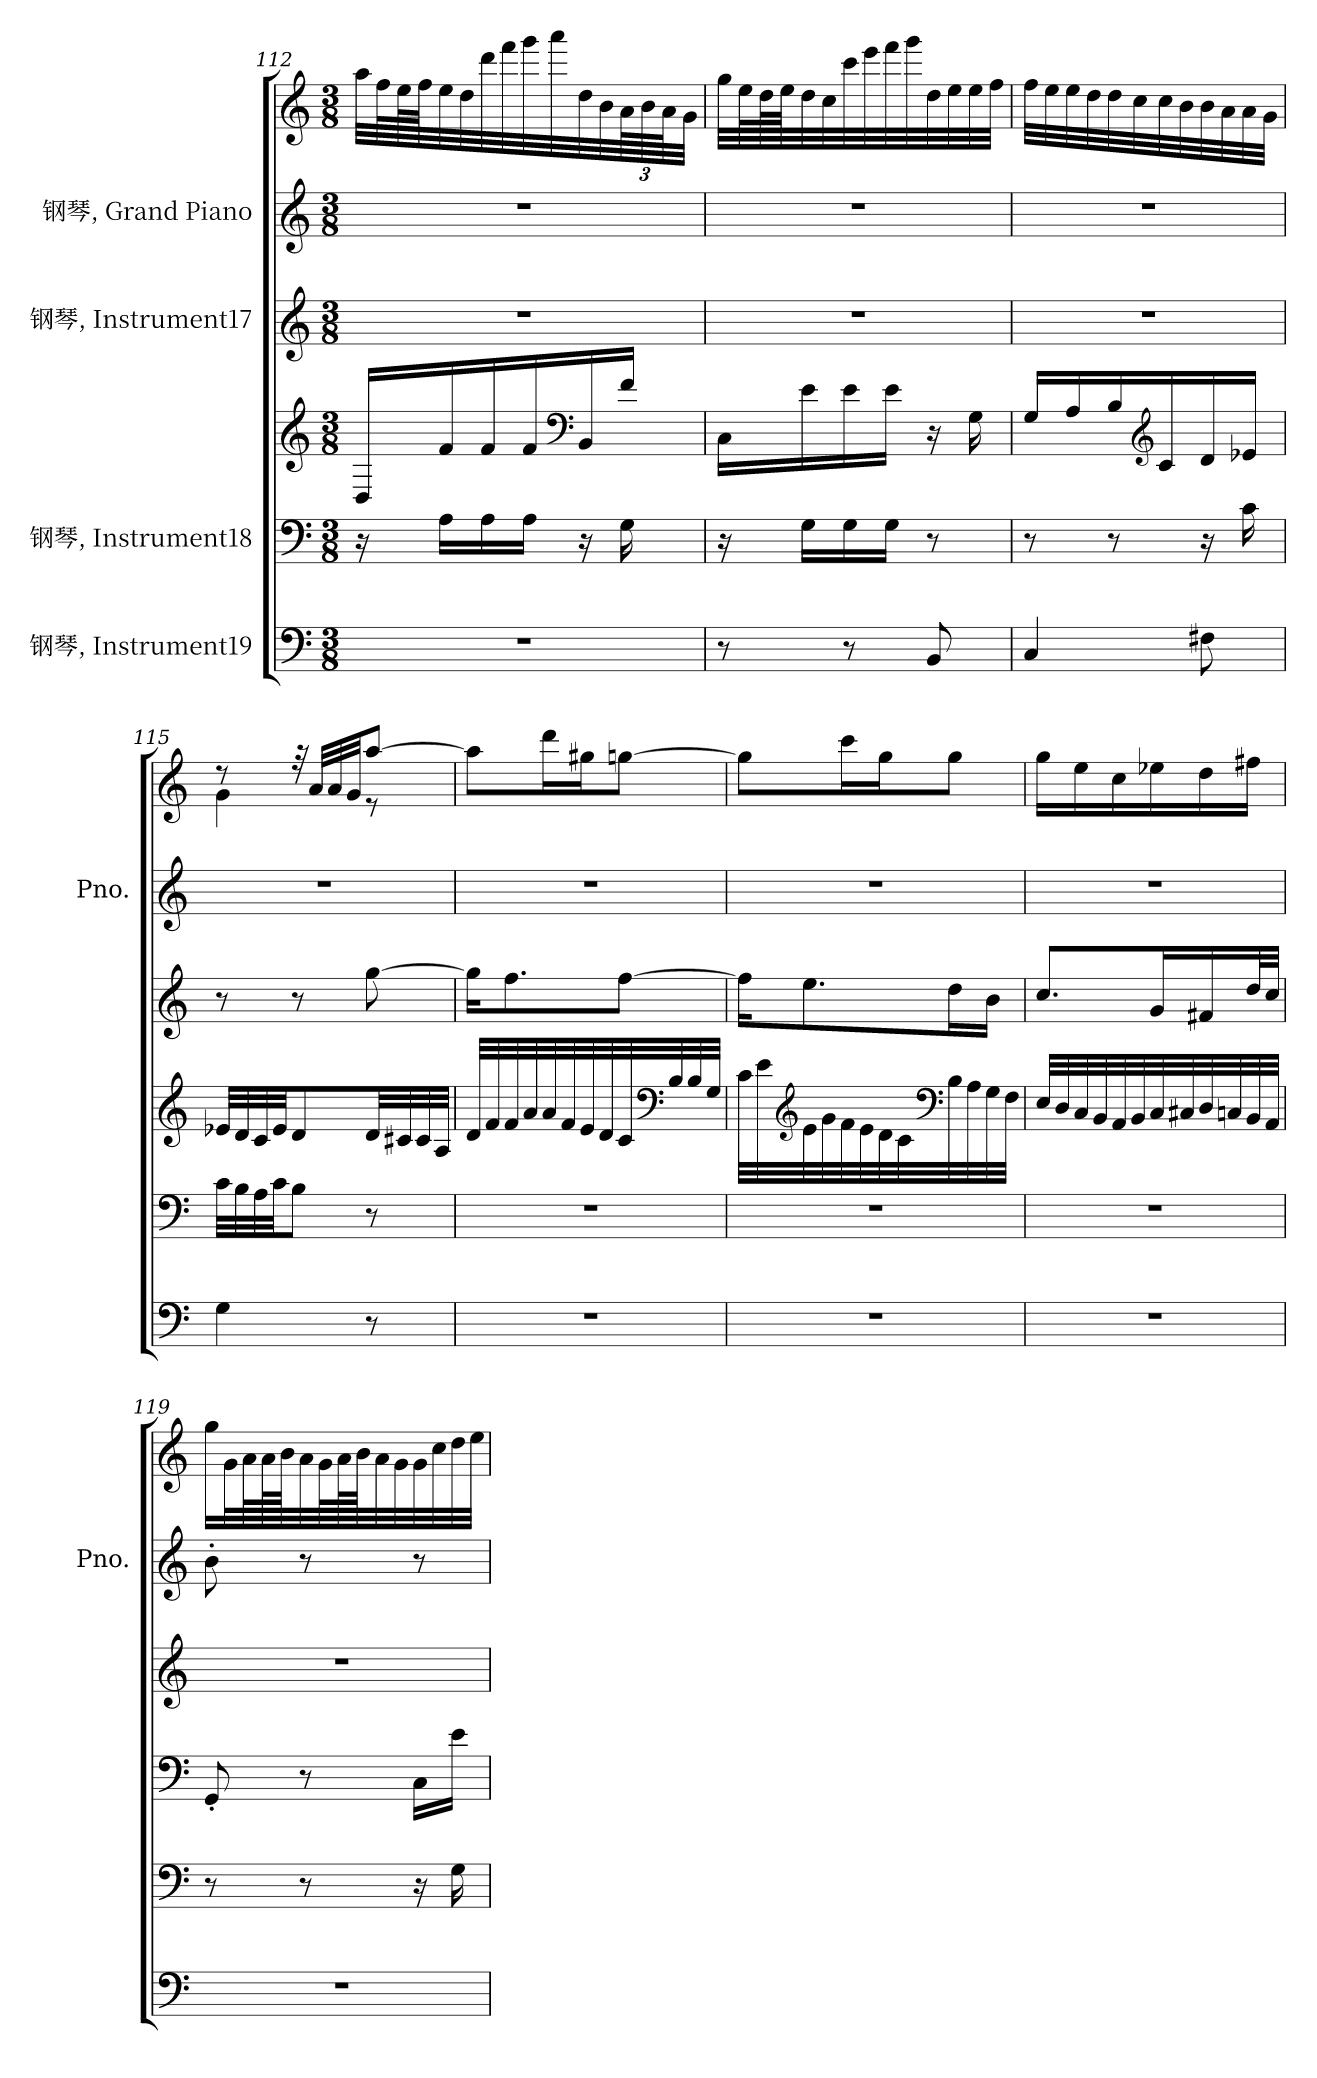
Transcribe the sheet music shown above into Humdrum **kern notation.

**kern	**kern	**kern	**kern	**kern	**kern
*part4	*part3	*part3	*part2	*part1	*part1
*staff6	*staff5	*staff4	*staff3	*staff2	*staff1
*I"钢琴, Instrument19	*I"钢琴, Instrument18	*	*I"钢琴, Instrument17	*I"钢琴, Grand Piano	*
*	*	*	*	*I'Pno.	*
!!LO:PB:g=z
*clefF4	*clefF4	*clefG2	*clefG2	*clefG2	*clefG2
*k[]	*k[]	*k[]	*k[]	*k[]	*k[]
*M3/8	*M3/8	*M3/8	*M3/8	*M3/8	*M3/8
=112	=112	=112	=112	=112	=112
4.r	16r	16D/LL	4.r	4.r	32aa\LLL
.	.	.	.	.	64ff\L
.	.	.	.	.	128ee\L
.	.	.	.	.	128ff\JJ
.	16A\LL	16f/	.	.	32ee\
.	.	.	.	.	32dd\
*	*	*	*	*	*MM40
.	16A\	16f/	.	.	32ddd\
.	.	.	.	.	32fff\
.	16A\JJ	16f/	.	.	32ggg\
.	.	.	.	.	32aaa\
*	*	*clefF4	*	*	*
*	*	*	*	*	*MM36
.	16r	16BB/	.	.	32dd\
.	.	.	.	.	32b\
*	*	*	*	*	*Xbrackettup
.	16G\	16f/JJ	.	.	96a\L
.	.	.	.	.	96b\
.	.	.	.	.	96a\J
.	.	.	.	.	32g\JJJ
=113	=113	=113	=113	=113	=113
*	*	*	*	*	*MM48
8r	16r	16C\LL	4.r	4.r	32gg\LLL
.	.	.	.	.	64ee\L
.	.	.	.	.	128dd\L
.	.	.	.	.	128ee\JJ
.	16G\LL	16e\	.	.	32dd\
.	.	.	.	.	32cc\
8r	16G\	16e\	.	.	32ccc\
.	.	.	.	.	32eee\
.	16G\JJ	16e\JJ	.	.	32fff\
.	.	.	.	.	32ggg\
8BB/	8r	16r	.	.	32dd\
.	.	.	.	.	32ee\
.	.	16G\	.	.	32ee\
.	.	.	.	.	32ff\JJJ
!!LO:LB:g=z
=114	=114	=114	=114	=114	=114
4C/	8r	16G/LL	4.r	4.r	32ff\LLL
.	.	.	.	.	32ee\
.	.	16A/	.	.	32ee\
.	.	.	.	.	32dd\
.	8r	16B/	.	.	32dd\
.	.	.	.	.	32cc\
*	*	*clefG2	*	*	*
.	.	16c/	.	.	32cc\
.	.	.	.	.	32b\
8F#X\	16r	16d/	.	.	32b\
.	.	.	.	.	32a\
.	16c\	16e-X/JJ	.	.	32a\
.	.	.	.	.	32g\JJJ
=115	=115	=115	=115	=115	=115
*	*	*	*	*	*^
4G\	32c\LLL	32e-X/LLL	8r	4.r	8r	4g\
.	32B\	32d/	.	.	.	.
.	32A\	32c/	.	.	.	.
.	32c\JJ	32e-/JJ	.	.	.	.
.	8B\J	8d/	8r	.	32r	.
.	.	.	.	.	32a/LLL	.
.	.	.	.	.	32a/	.
.	.	.	.	.	32g/JJ	.
8r	8r	32d/LL	[8gg\	.	[8aa/J	8r
.	.	32c#X/	.	.	.	.
.	.	32c#/	.	.	.	.
.	.	32A/JJJ	.	.	.	.
*	*	*	*	*	*v	*v
=116	=116	=116	=116	=116	=116
4.r	4.r	32d/LLL	16gg\KL]	4.r	8aa\L]
.	.	32f/	.	.	.
.	.	32f/	8.ff\	.	.
.	.	32a/	.	.	.
.	.	32a/	.	.	16ddd\L
.	.	32f/	.	.	.
.	.	32e/	.	.	16gg#X\J
.	.	32d/	.	.	.
.	.	32c/	[8ff\J	.	[8ggn\J
*	*	*clefF4	*	*	*
.	.	32B/	.	.	.
.	.	32B/	.	.	.
.	.	32G/JJJ	.	.	.
!!LO:PB:g=z
=117	=117	=117	=117	=117	=117
4.r	4.r	32c\LLL	16ff\KL]	4.r	8gg\L]
.	.	32e\	.	.	.
*	*	*clefG2	*	*	*
.	.	32e\	8.ee\	.	.
.	.	32g\	.	.	.
.	.	32f\	.	.	16ccc\L
.	.	32e\	.	.	.
.	.	32d\	.	.	16gg\J
.	.	32c\	.	.	.
*	*	*clefF4	*	*	*
.	.	32B\	16dd\L	.	8gg\J
.	.	32A\	.	.	.
.	.	32G\	16b\JJ	.	.
.	.	32F\JJJ	.	.	.
=118	=118	=118	=118	=118	=118
4.r	4.r	32E/LLL	8.cc/L	4.r	16gg\LL
.	.	32D/	.	.	.
.	.	32C/	.	.	16ee\
.	.	32BB/	.	.	.
.	.	32AA/	.	.	16cc\
.	.	32BB/	.	.	.
.	.	32C/	16g/L	.	16ee-X\
.	.	32C#X/	.	.	.
.	.	32D/	16f#X/	.	16dd\
.	.	32Cn/	.	.	.
.	.	32BB/	32dd/L	.	16ff#X\JJ
.	.	32AA/JJJ	32cc/JJJ	.	.
=119	=119	=119	=119	=119	=119
4.r	8r	8GG'/	4.r	8b'\	16gg\LL
.	.	.	.	.	32g\L
.	.	.	.	.	64a\L
.	.	.	.	.	128a\L
.	.	.	.	.	128b\JJ
.	8r	8r	.	8r	32a\
.	.	.	.	.	64g\L
.	.	.	.	.	128a\L
.	.	.	.	.	128b\JJ
.	.	.	.	.	32a\
.	.	.	.	.	32g\
.	16r	16C\LL	.	8r	32g\
.	.	.	.	.	32cc\
.	16G\	16e\JJ	.	.	32dd\
.	.	.	.	.	32ee\JJJ
=	=	=	=	=	=
*-	*-	*-	*-	*-	*-
